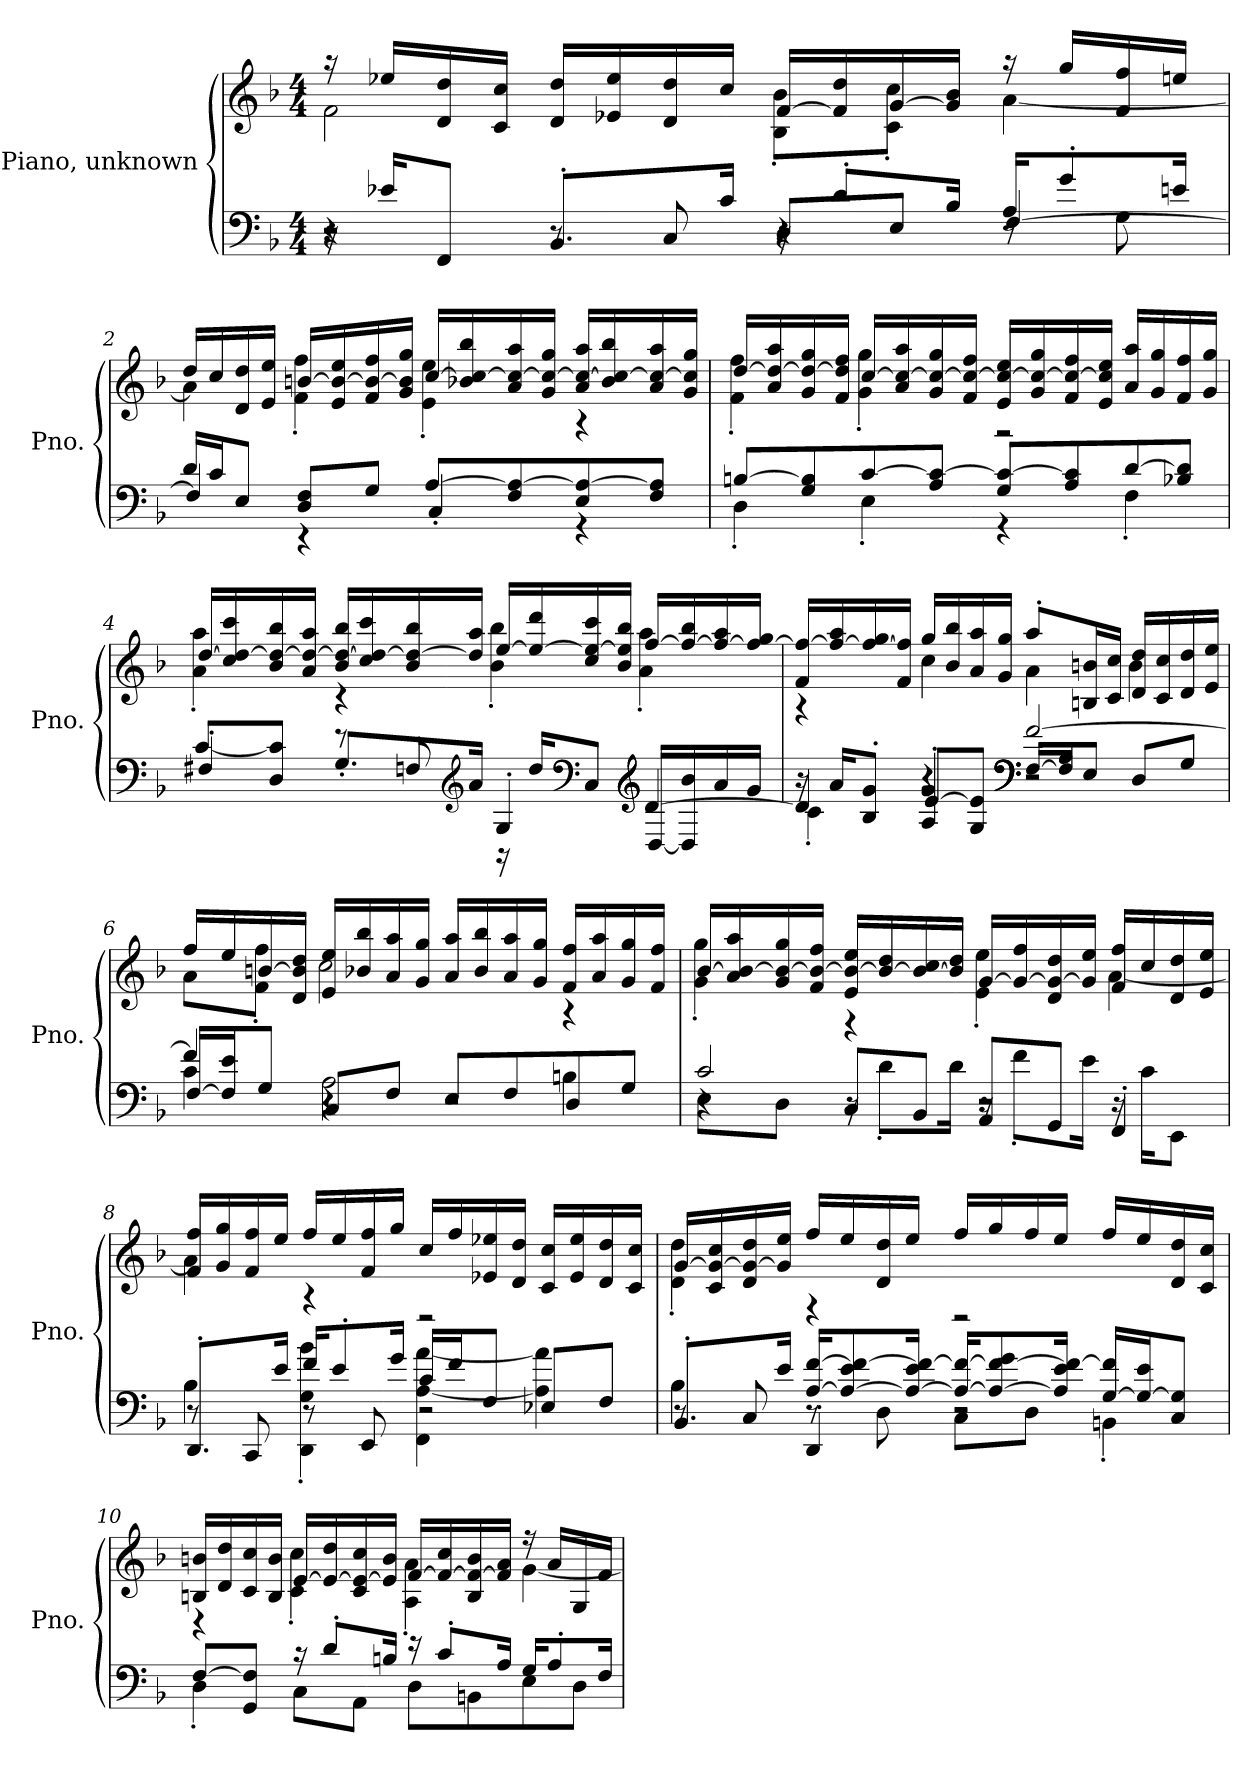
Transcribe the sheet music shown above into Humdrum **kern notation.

**kern	**kern
*part1	*part1
*staff2	*staff1
*I"Piano, unknown	*
*I'Pno.	*
*clefF4	*clefG2
*k[b-]	*k[b-]
*M4/4	*M4/4
*MM120	*MM120
=1	=1
*^	*^
*	*^	*	*
16r	2r	4r	16r	2f\
16e-X/KL	.	.	16ee-X/LL	.
8FF/J	.	.	16d/ 16dd/	.
.	.	.	16c/ 16cc/JJ	.
8.BB-'/L	.	8r	16d/ 16dd/LL	.
.	.	.	16e-X/ 16ee-/	.
.	.	8C/	16d/ 16dd/	.
16c/Jk	.	.	16cc/JJ	.
16r	4r	8D/L	[16f/LL	8B-\' 8b-\'L
8d'/L	.	.	16f/] 16dd/	.
.	.	8E/J	[16g/	8c\' 8cc\'J
16B-/Jk	.	.	16g/] 16b-/JJ	.
16A/KL	8r	[4F/	16r	[4a\
8g'/	.	.	16gg/LL	.
.	8G\	.	16f/ 16ff/	.
16en/Jk	.	.	16een/JJ	.
*	*v	*v	*	*
!!LO:LB:g=z	!!
=2	=2	=2	=2
16d/LL	4F/]	16dd/LL	4a\]
16c/J	.	16cc/	.
8E/J	.	16d/ 16dd/	.
.	.	16e/ 16ee/JJ	.
8D/ 8F/L	4r	[16bn/LL	4f\' 4ff\'
.	.	16e/ 16b/_ 16ee/	.
8G/J	.	16f/ 16b/_ 16ff/	.
.	.	16g/ 16b/] 16gg/JJ	.
[8A/L	4C'/	[16cc/LL	4e\' 4ee\'
.	.	16b-X/ 16cc/_ 16bb-/	.
8F/ 8A/_	.	16a/ 16cc/_ 16aa/	.
.	.	16g/ 16cc/_ 16gg/JJ	.
8E/ 8A/_	4r	16a/ 16cc/_ 16aa/LL	4r
.	.	16b-/ 16cc/_ 16bb-/	.
8F/ 8A/]J	.	16a/ 16cc/_ 16aa/	.
.	.	16g/ 16cc/] 16gg/JJ	.
!!LO:LB:g=z	!!
=3	=3	=3	=3
[8Bn/L	4D'\	[16dd/LL	4f\' 4ff\'
.	.	16a/ 16dd/_ 16aa/	.
8G/ 8B/]	.	16g/ 16dd/_ 16gg/	.
.	.	16f/ 16dd/] 16ff/JJ	.
[8c/	4E'\	[16cc/LL	4g\' 4gg\'
.	.	16a/ 16cc/_ 16aa/	.
8A/ 8c/_J	.	16g/ 16cc/_ 16gg/	.
.	.	16f/ 16cc/_ 16ff/JJ	.
8G/ 8c/_L	4r	16e/ 16cc/_ 16ee/LL	2r
.	.	16g/ 16cc/_ 16gg/	.
8A/ 8c/]	.	16f/ 16cc/_ 16ff/	.
.	.	16e/ 16cc/] 16ee/JJ	.
[8d/	4F'\	16a/ 16aa/LL	.
.	.	16g/ 16gg/	.
8B-X/ 8d/]J	.	16f/ 16ff/	.
.	.	16g/ 16gg/JJ	.
!!LO:LB:g=z	!!
=4	=4	=4	=4
4F#X'/	[8c/L	[16dd/LL	4a\' 4aa\'
.	.	16cc/ 16dd/_ 16ccc/	.
.	8D/ 8c/]J	16b-/ 16dd/_ 16bb-/	.
.	.	16a/ 16dd/_ 16aa/JJ	.
8r	8.G'/L	16b-/ 16dd/_ 16bb-/LL	4r
.	.	16cc/ 16dd/_ 16ccc/	.
8Fn/	.	16b-/ 16dd/_ 16bb-/	.
*clefG2	*	*	*
.	16a/Jk	16dd/] 16aa/JJ	.
4G'/	16r	[16ee/LL	4b-\' 4bb-\'
.	16dd/KL	16ee/_ 16ddd/	.
*clefF4	*	*	*
.	8C/J	16cc/ 16ee/_ 16ccc/	.
.	.	16b-/ 16ee/] 16bb-/JJ	.
*clefG2	*	*	*
[4d/	[16D/LL	[16ff/LL	4a\' 4aa\'
.	16D/] 16b-/	16ff/_ 16bb-/	.
.	16a/	16ff/_ 16aa/	.
.	16g/JJ	16ff/_ 16gg/JJ	.
!!LO:LB:g=z	!!
=5	=5	=5	=5
*	*^	*	*
4d/]	4c'\	16r	16f/ 16ff/_LL	4r
.	.	16a/KL	16ff/_ 16aa/	.
.	.	8B-/' 8g/'J	16ff/_ 16gg/	.
.	.	.	16f/ 16ff/]JJ	.
4A/' 4g/'	4r	[8e/L	16gg/LL	4cc\
.	.	.	16b-/ 16bb-/	.
.	.	8G/ 8e/]J	16a/ 16aa/	.
.	.	.	16g/ 16gg/JJ	.
*clefF4	*	*	*	*
[2f/	2r	[16F/LL	8aa'/L	4a\
.	.	16F/] 16A/J	.	.
.	.	8E/J	16Bn/ 16bn/L	.
.	.	.	16c/ 16cc/JJ	.
.	.	8D/L	16d/ 16dd/LL	4b\
.	.	.	16c/ 16cc/	.
.	.	8G/J	16d/ 16dd/	.
.	.	.	16e/ 16ee/JJ	.
=6	=6	=6	=6	=6
4f/]	4c\	[16F/LL	16ff/LL	8a\L
.	.	16F/] 16e/J	16ee/	.
.	.	8G/J	[16bn/	8f\' 8ff\'J
.	.	.	16d/ 16b/] 16dd/JJ	.
4r	2A\	8C/L	16e/ 16ee/LL	2cc\
.	.	.	16b-X/ 16bb-/	.
.	.	8F/J	16a/ 16aa/	.
.	.	.	16g/ 16gg/JJ	.
2r	.	8E/L	16a/ 16aa/LL	.
.	.	.	16b-/ 16bb-/	.
.	.	8F/	16a/ 16aa/	.
.	.	.	16g/ 16gg/JJ	.
.	4Bn\	8D/	16f/ 16ff/LL	4r
.	.	.	16a/ 16aa/	.
.	.	8G/J	16g/ 16gg/	.
.	.	.	16f/ 16ff/JJ	.
!!LO:LB:g=z	!!
=7	=7	=7	=7	=7
2c/	8E\L	4r	[16b-/LL	4g\' 4gg\'
.	.	.	16a/ 16b-/_ 16aa/	.
.	8D\J	.	16g/ 16b-/_ 16gg/	.
.	.	.	16f/ 16b-/_ 16ff/JJ	.
.	16r	8C/L	16e/ 16b-/_ 16ee/LL	4r
.	8d'\L	.	16b-/_ 16dd/	.
.	.	8BB-/J	16b-/_ 16cc/	.
.	16d\Jk	.	16b-/] 16dd/JJ	.
2r	16r	8AA/L	[16g/LL	4e\' 4ee\'
.	8f'\L	.	16g/_ 16ff/	.
.	.	8GG/J	16d/ 16g/_ 16dd/	.
.	16e\Jk	.	16g/] 16ee/JJ	.
.	16r	4FF'/	16f/ 16ff/LL	[4a\
.	16c\KL	.	16cc/	.
.	8EE\J	.	16d/ 16dd/	.
.	.	.	16e/ 16ee/JJ	.
=8	=8	=8	=8	=8
8.DD'/L	4B-\	8r	16f/ 16ff/LL	4a\]
.	.	.	16g/ 16gg/	.
.	.	8CC/	16f/ 16ff/	.
16e/Jk	.	.	16ee/JJ	.
16f/KL	4DD\' 4G\' 4b-\'	8r	16ff/LL	4r
8e'/	.	.	16ee/	.
.	.	8EE/	16f/ 16ff/	.
16g/Jk	.	.	16gg/JJ	.
16c/LL	4FF\ [4A\ [4a\	2r	16cc/LL	2r
16f/J	.	.	16ff/	.
8F/J	.	.	16e-X/ 16ee-X/	.
.	.	.	16d/ 16dd/JJ	.
8E-X/L	4A\] 4a\]	.	16c/ 16cc/LL	.
.	.	.	16e-/ 16ee-/	.
8F/J	.	.	16d/ 16dd/	.
.	.	.	16c/ 16cc/JJ	.
!!LO:PB:g=z	!!
=9	=9	=9	=9	=9
8.BB-'/L	4B-\	8r	[16g/LL	4d\' 4dd\'
.	.	.	16c/ 16g/_ 16cc/	.
.	.	8C/	16d/ 16g/_ 16dd/	.
16e/Jk	.	.	16g/] 16ee/JJ	.
[16A/ [16f/KL	8r	4DD'/	16ff/LL	4r
8A/_ 8e/ 8f/_	.	.	16ee/	.
.	8D\	.	16d/ 16dd/	.
16A/_ 16e/ 16f/_Jk	.	.	16ee/JJ	.
16A/_ 16f/_KL	8C\L	2r	16ff/LL	2r
8A/_ 8f/_ 8g/	.	.	16gg/	.
.	8D\J	.	16ff/	.
16A/] 16e/ 16f/_Jk	.	.	16ee/JJ	.
[16G/ 16f/]LL	4BBn'\	.	16ff/LL	.
16G/_ 16e/J	.	.	16ee/	.
8C/ 8G/]J	.	.	16d/ 16dd/	.
.	.	.	16c/ 16cc/JJ	.
*	*v	*v	*	*
!!LO:LB:g=z	!!
=10	=10	=10	=10
[8F/L	4D'\	16Bn/ 16bn/LL	4r
.	.	16d/ 16dd/	.
8GG/ 8F/]J	.	16c/ 16cc/	.
.	.	16B/ 16b/JJ	.
16r	8C\L	[16e/LL	4c\' 4cc\'
8d'/L	.	16e/_ 16dd/	.
.	8AA\J	16c/ 16e/_ 16cc/	.
16Bn/Jk	.	16e/] 16b/JJ	.
16r	8D\L	[16f/LL	4A\' 4a\'
8c'/L	.	16f/_ 16cc/	.
.	8BBn\	16B/ 16f/_ 16b/	.
16A/Jk	.	16f/] 16a/JJ	.
16G/KL	8E\	16r	[4g\
8A'/	.	16a/LL	.
.	8D\J	16G/	.
16F/Jk	.	16f/JJ	.
*v	*v	*	*
*	*v	*v
=	=
*-	*-
